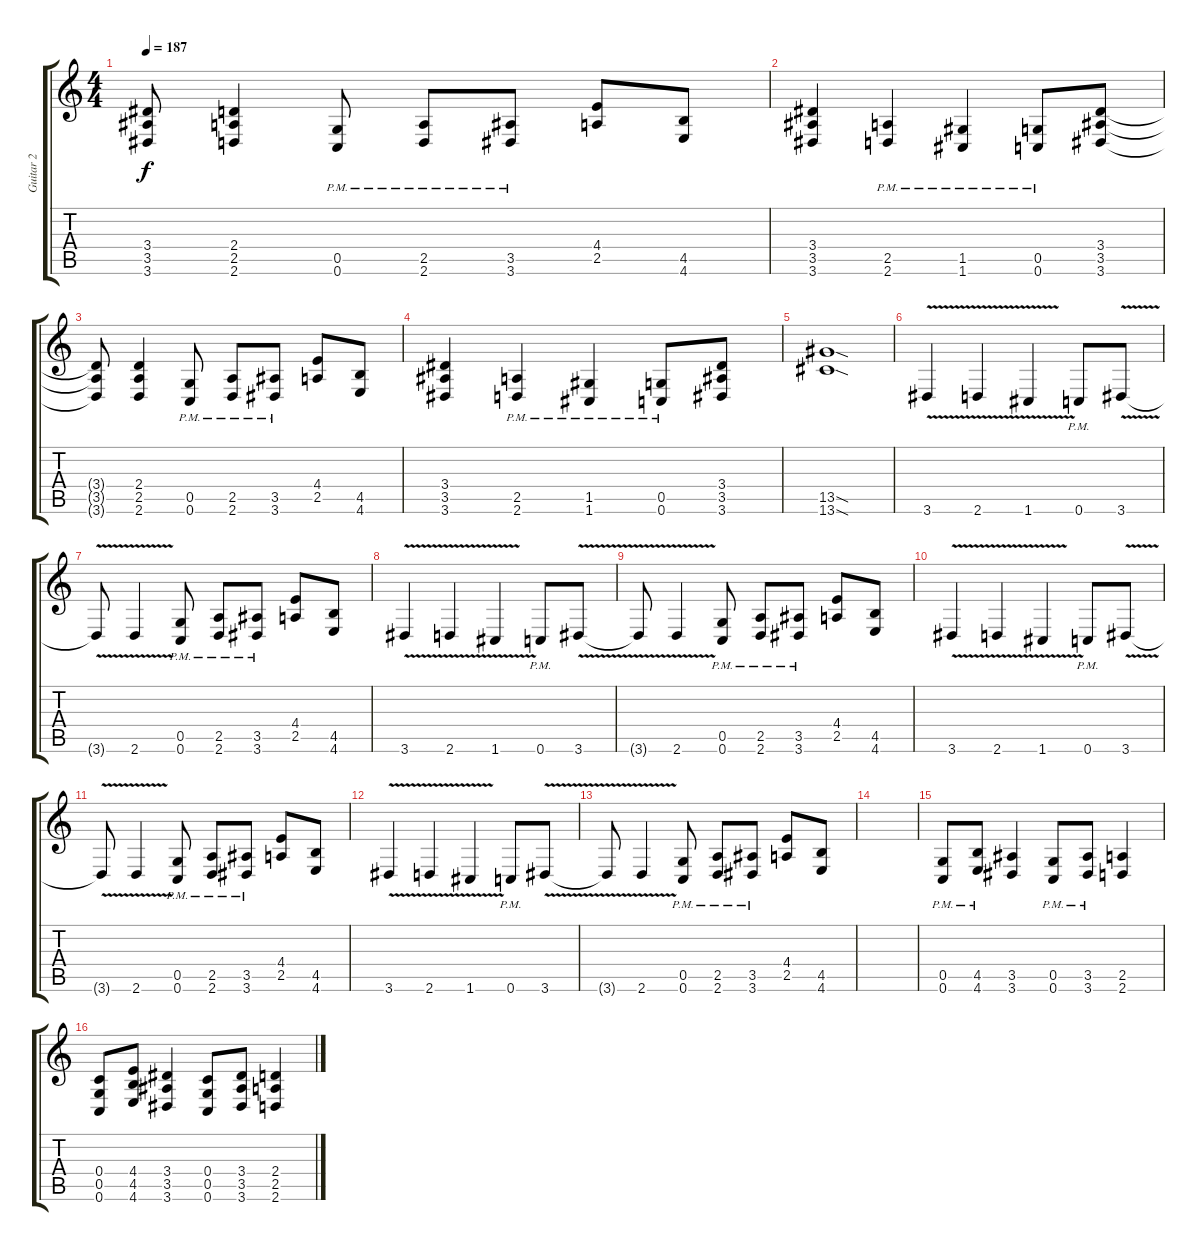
\track ("Guitar 2" "Guitar 2") {instrument distortionguitar}
\staff {score tabs}
\tuning (D4 A3 F3 C3 G2 C2) {hide}
\ts (4 4)
\tempo 187
\clef g2
\ks c
(3.4{t} 3.5{t} 3.6{t}).8{dy f} (2.4 2.5 2.6).4 (0.5{pm} 0.6{pm}).8 (2.5{pm} 2.6{pm}).8 (3.5{pm} 3.6{pm}).8 (4.4 2.5).8 (4.5 4.6).8 |
(3.4 3.5 3.6).4 (2.5{pm} 2.6{pm}).4 (1.5{pm} 1.6{pm}).4 (0.5{pm} 0.6{pm}).8 (3.4 3.5 3.6).8 |
(3.4{t} 3.5{t} 3.6{t}).8 (2.4 2.5 2.6).4 (0.5{pm} 0.6{pm}).8 (2.5{pm} 2.6{pm}).8 (3.5{pm} 3.6{pm}).8 (4.4 2.5).8 (4.5 4.6).8 |
(3.4 3.5 3.6).4 (2.5{pm} 2.6{pm}).4 (1.5{pm} 1.6{pm}).4 (0.5{pm} 0.6{pm}).8 (3.4 3.5 3.6).8 |
(13.5{sod} 13.6{sod}).1 |
3.6{v}.4 2.6{v}.4 1.6{v}.4 0.6{pm}.8 3.6{v}.8 |
3.6{t}.8 2.6{v}.4 (0.5{pm} 0.6{pm}).8 (2.5{pm} 2.6{pm}).8 (3.5{pm} 3.6{pm}).8 (4.4 2.5).8 (4.5 4.6).8 |
3.6{v}.4 2.6{v}.4 1.6{v}.4 0.6{pm}.8 3.6{v}.8 |
3.6{t}.8 2.6{v}.4 (0.5{pm} 0.6{pm}).8 (2.5{pm} 2.6{pm}).8 (3.5{pm} 3.6{pm}).8 (4.4 2.5).8 (4.5 4.6).8 |
3.6{v}.4 2.6{v}.4 1.6{v}.4 0.6{pm}.8 3.6{v}.8 |
3.6{t}.8 2.6{v}.4 (0.5{pm} 0.6{pm}).8 (2.5{pm} 2.6{pm}).8 (3.5{pm} 3.6{pm}).8 (4.4 2.5).8 (4.5 4.6).8 |
3.6{v}.4 2.6{v}.4 1.6{v}.4 0.6{pm}.8 3.6{v}.8 |
3.6{t}.8 2.6{v}.4 (0.5{pm} 0.6{pm}).8 (2.5{pm} 2.6{pm}).8 (3.5{pm} 3.6{pm}).8 (4.4 2.5).8 (4.5 4.6).8 |
|
(0.5{pm} 0.6{pm}).8 (4.5{pm} 4.6{pm}).8 (3.5 3.6).4 (0.5{pm} 0.6{pm}).8 (3.5{pm} 3.6{pm}).8 (2.5 2.6).4 |
(0.4 0.5 0.6).8 (4.4 4.5 4.6).8 (3.4 3.5 3.6).4 (0.4 0.5 0.6).8 (3.4 3.5 3.6).8 (2.4 2.5 2.6).4
